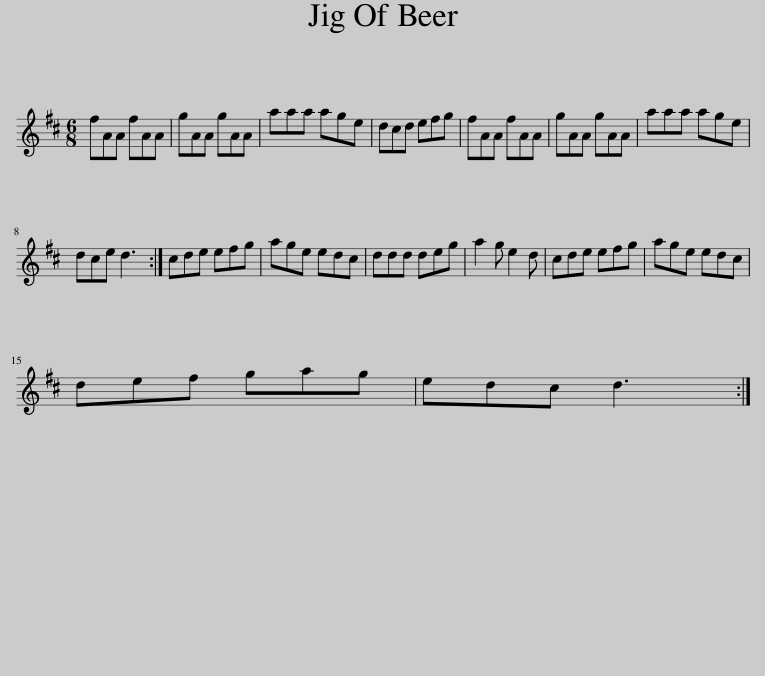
X:1
L:1/8
M:6/8
I:linebreak $
K:D
V:1 treble
V:1
 fAA fAA | gAA gAA | aaa age | dcd efg | fAA fAA | %5
 gAA gAA | aaa age |$ dce d3 :| cde efg | age edc | %10
 ddd deg | a2 g e2 d | cde efg | age edc |$ def gag | %15
 edc d3 :| %16
